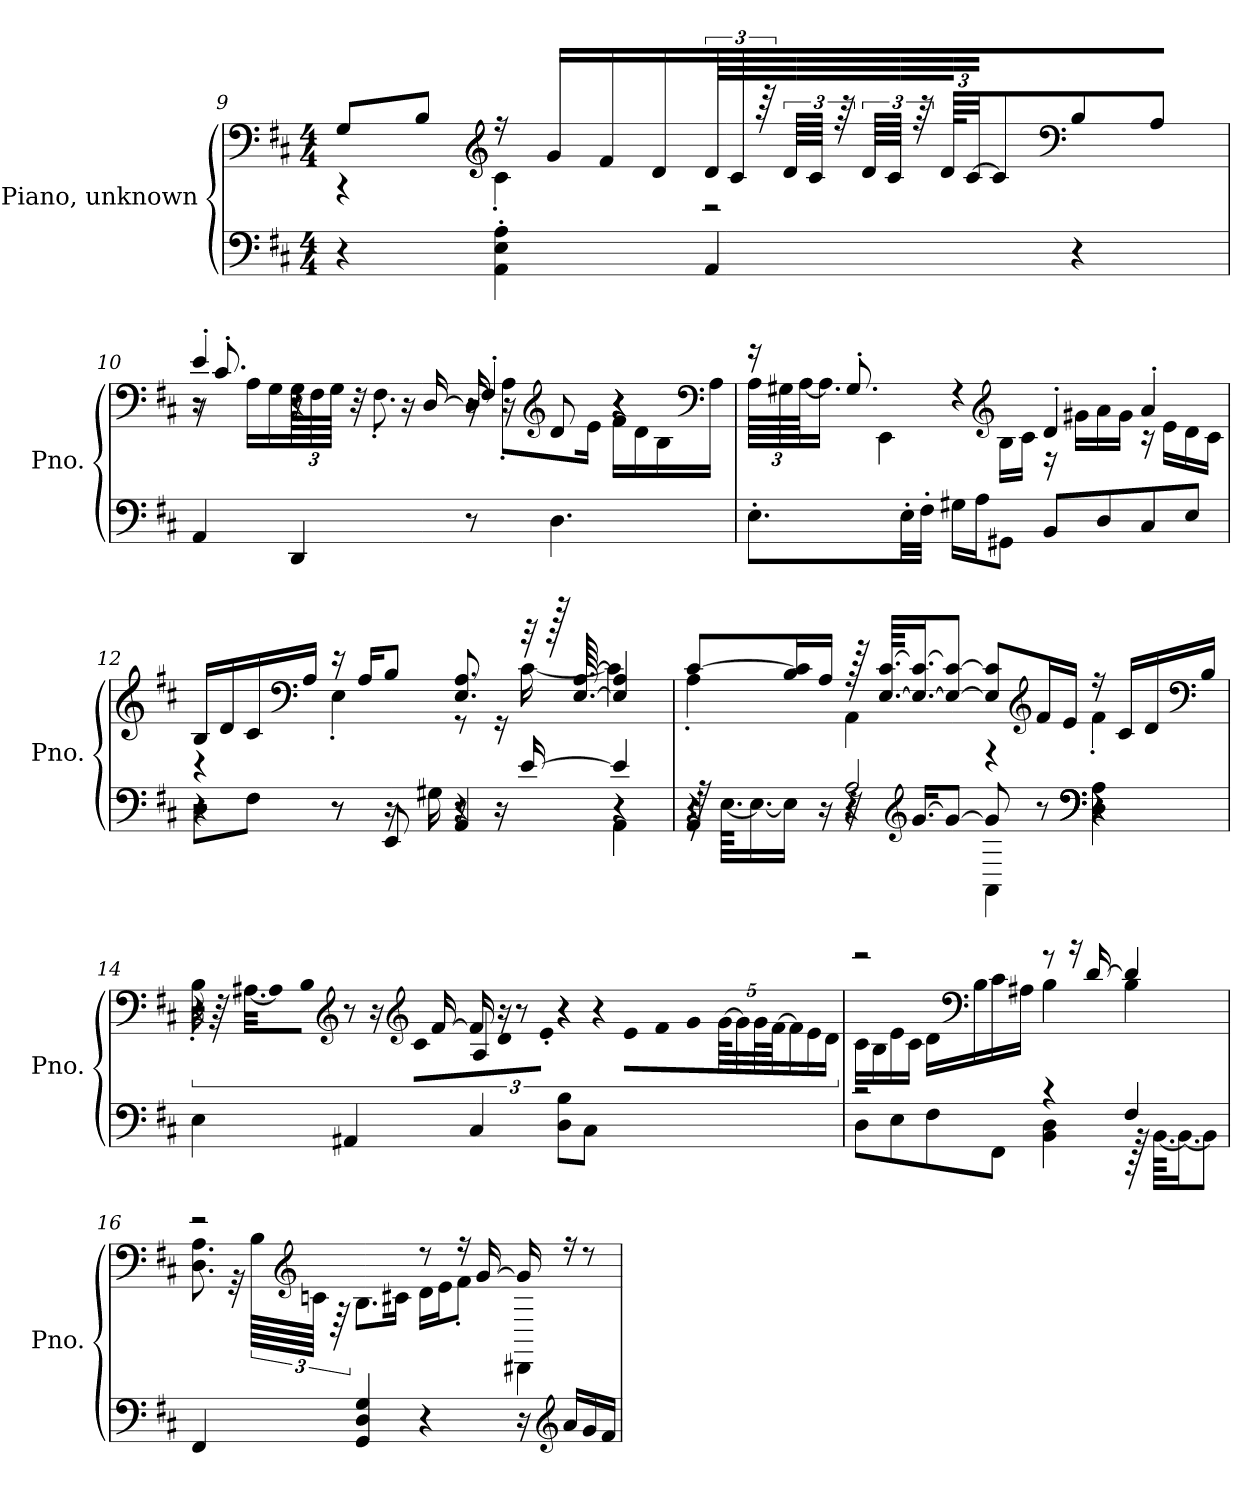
**kern	**kern
*part1	*part1
*staff2	*staff1
*I"Piano, unknown	*
*I'Pno.	*
!!LO:LB:g=z
*clefF4	*clefF4
*k[f#c#]	*k[f#c#]
*M4/4	*M4/4
=9	=9
*	*^
4r	8G/L	4r
.	8B/J	.
*	*clefG2	*
4AA\' 4E\' 4A\'	16r	4c#'\
.	16g/LL	.
.	16f#/	.
.	16d/	.
4AA/	96d/LL	2r
.	96c#/JJJJ	.
.	96r	.
.	96d/LLLL	.
.	96c#/JJJJ	.
.	96r	.
.	96d/LLLL	.
.	96c#/JJJJ	.
.	96r	.
*	*Xbrackettup	*
.	96d/KLLL	.
.	[48c#/JJ	.
.	8c#/]	.
*	*clefF4	*
4r	8B/	.
.	8A/J	.
!!LO:PB:g=z
=10	=10	=10
*	*	*^
4AA/	4e'/	8r	16r
.	.	.	8.c#'/
.	.	16A\LL	.
.	.	16G\	.
4DD/	8r	96G\LL	4r
.	.	96F#\	.
.	.	96G\JJJJ	.
.	.	32r	.
.	.	8.F#'\	.
.	16r	.	.
.	[16D/	.	.
8r	16D/]	16r	4F#'/
.	16r	8A'\L	.
*	*clefG2	*	*
4.D\	8d/	.	.
.	.	16e\Jk	.
.	4r	16f#\LL	4r
.	.	16d\	.
.	.	16B\	.
*	*clefF4	*	*
.	.	16A\JJ	.
*	*	*v	*v
!!LO:LB:g=z
=11	=11	=11
8.E'\L	16r	96A\LLLL
.	.	96G#X\
.	.	[96A\JJ
.	.	16.A\JJ]
.	8.G#'/	.
.	.	4EE\
32E'\LL	.	.
32F#'\JJJ	.	.
16G#X\LL	4r	.
16A\J	.	.
*	*clefG2	*
8GG#X\J	.	16B\LL
.	.	16c#\JJ
8BB/L	4d'/	16r
.	.	16g#X\LL
8D/	.	16a\
.	.	16g#\JJ
8C#/	4a'/	16r
.	.	16e\LL
8E/J	.	16d\
.	.	16c#\JJ
=12	=12	=12
*^	*	*
*	*^	*	*
2r	8D\L	4r	16B/LL	4r
.	.	.	16d/	.
.	8F#\J	.	16c#/	.
*	*	*	*clefF4	*
.	.	.	16A/JJ	.
.	8r	8r	16r	4E'\
.	.	.	16A/KL	.
.	16r	8EE/	8B/J	.
.	16G#X\	.	.	.
8r	4r	4AA/	8.E/ 8.A/	8r
16r	.	.	.	16r
[16e/	.	.	32r	[16c#\
.	.	.	128r	.
.	.	.	[64.E/ [64.A/	.
4e/]	4AA\	4r	4E/] 4A/]	4c#\]
!!LO:LB:g=z	!!
=13	=13	=13	=13	=13
4r	128r	4AA/	[8c#/L	4A'\
.	[64.E\KKLL	.	.	.
.	16.E\_	.	.	.
.	16E\JJ]	.	16B/ 16c#/]L	.
.	16r	.	16A/JJ	.
32r	4r	2A/	128r	4AA\
.	.	.	[64.E/ [64.c#/KKLL	.
*clefG2	*	*	*	*
[16.g/KL	.	.	16.E/_ 16.c#/_J	.
8g/J_	.	.	8E/_ 8c#/_J	.
8g/]	4AA\	.	8E/] 8c#/]L	4r
*	*	*	*clefG2	*
8r	.	.	16f#/L	.
.	.	.	16e/JJ	.
*clefF4	*	*	*	*
4r	4D\ 4A\	4r	16r	4f#'\
.	.	.	16c#/LL	.
.	.	.	16d/	.
*	*	*	*clefF4	*
.	.	.	16B/JJ	.
*v	*v	*v	*	*
!!LO:LB:g=z
=14	=14	=14
*	*	*brackettup
*	*	*^
4E\	4r	48B'\	2r
.	.	96r	.
.	.	[48.A#X\KKL	.
.	.	8A#\]	.
.	.	16B\Jk	.
*	*clefG2	*	*
4AA#X/	8r	16c#\LL	.
.	.	16d\J	.
.	16r	8e'\J	.
.	[16f#/	.	.
4C#/	16f#/]	16r	4A#/
.	16r	16e\LL	.
.	8r	16f#\	.
.	.	16g\	.
*	*	*Xbrackettup	*
8D\ 8B\L	4r	[80g\KL	4r
.	.	40g\]	.
.	.	80g\L	.
.	.	[80f#\JJ	.
.	.	16f#\]	.
8C#\J	.	16e\	.
.	.	16d\JJ	.
*	*	*v	*v
!!LO:LB:g=z
=15	=15	=15
*^	*	*
2r	8D\L	2r	16c#\LL
.	.	.	16B\
.	8E\	.	16e\
.	.	.	16c#\JJ
.	8F#\	.	16d\LL
*	*	*clefF4	*
.	.	.	16B\
.	8FF#\J	.	16c#\
.	.	.	16A#X\JJ
4r	4BB\ 4D\	8r	4B\
.	.	16r	.
.	.	[16d/	.
4F#/	128r	4d/]	4B\
.	[64.BB\KKLL	.	.
.	16.BB\J_	.	.
.	8BB\J]	.	.
*v	*v	*	*
=16	=16	=16
4FF#/	2r	8.D\ 8.A\
.	.	32r
*	*	*brackettup
.	.	96B\LLLL
*	*clefG2	*
.	.	96cn\JJJJ
.	.	96r
4GG/ 4D/ 4G/	.	8.B\L
.	.	16c#X\Jk
4r	8r	16d\LL
.	.	16e\J
.	16r	8f#'\J
.	[16g/	.
16r	16g/]	4DD#X\
*clefG2	*	*
16a/LL	16r	.
16g/	8r	.
16f#/JJ	.	.
*	*v	*v
=	=
*-	*-
